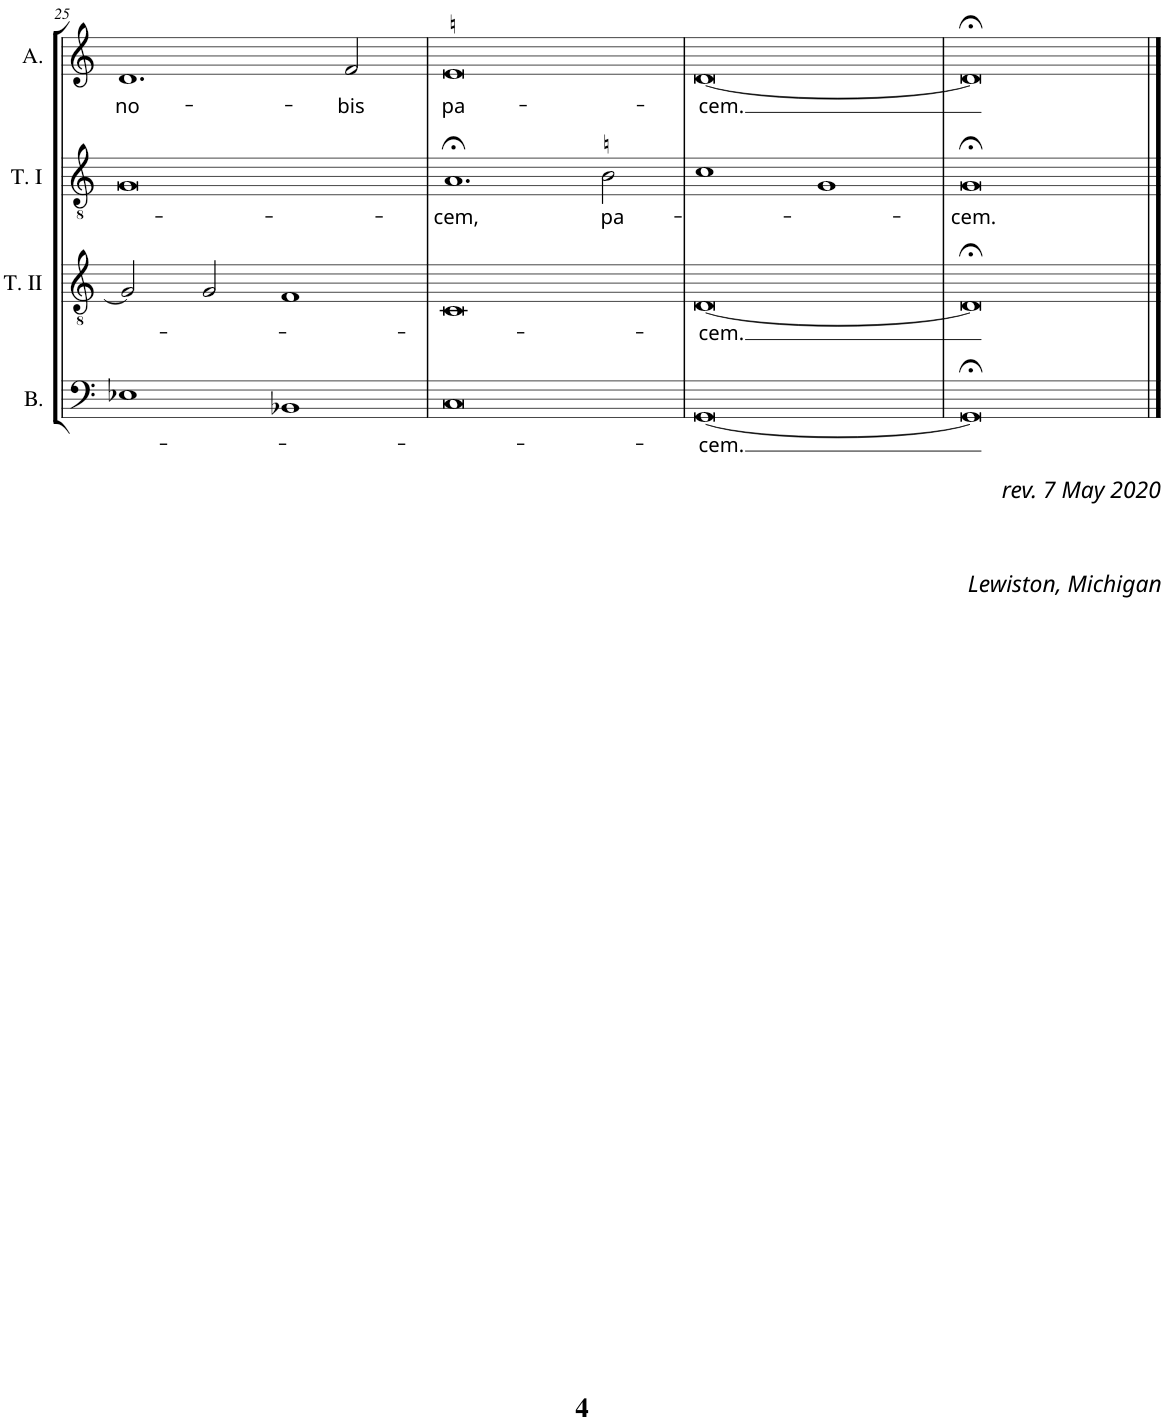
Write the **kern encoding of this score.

**kern	**text	**kern	**text	**kern	**text	**kern	**text
*part4	*part4	*part3	*part3	*part2	*part2	*part1	*part1
*staff4	*staff4	*staff3	*staff3	*staff2	*staff2	*staff1	*staff1
*I"Bassus	*	*I"Tenor II	*	*I"Tenor I	*	*I"Altus	*
*I'B.	*	*I'T. II	*	*I'T. I	*	*I'A.	*
!!LO:PB:g=z
*clefF4	*	*clefGv2	*	*clefGv2	*	*clefG2	*
*k[]	*	*k[]	*	*k[]	*	*k[]	*
*M4/2	*	*M4/2	*	*M4/2	*	*M4/2	*
*met(c|)	*	*met(c|)	*	*met(c|)	*	*met(c|)	*
=25	=25	=25	=25	=25	=25	=25	=25
!	!	!	!	!	!	!	!LO:LY:b
1E-X	.	2G/]	.	0G	.	1.d	no-
.	.	2G/	.	.	.	.	.
1BB-X	.	1F	.	.	.	.	.
!	!	!	!	!	!	!	!LO:LY:b
.	.	.	.	.	.	2f/	-bis
=26	=26	=26	=26	=26	=26	=26	=26
!	!	!	!	!	!LO:LY:b	!	!LO:LY:b
0C	.	0C	.	1.A;<	-cem,	0en	pa-
!	!	!	!	!	!LO:LY:b	!	!
.	.	.	.	2Bn\	pa-	.	.
=27	=27	=27	=27	=27	=27	=27	=27
!	!LO:LY:b	!	!LO:LY:b	!	!	!	!LO:LY:b
[0GG	-cem.	[0D	-cem.	1c	.	[0d	-cem.
.	.	.	.	1G	.	.	.
=28	=28	=28	=28	=28	=28	=28	=28
!	!	!	!	!	!LO:LY:b	!	!
0GG;<]	.	0D;<]	.	0G;<	-cem.	0d;<]	.
==	==	==	==	==	==	==	==
*-	*-	*-	*-	*-	*-	*-	*-
